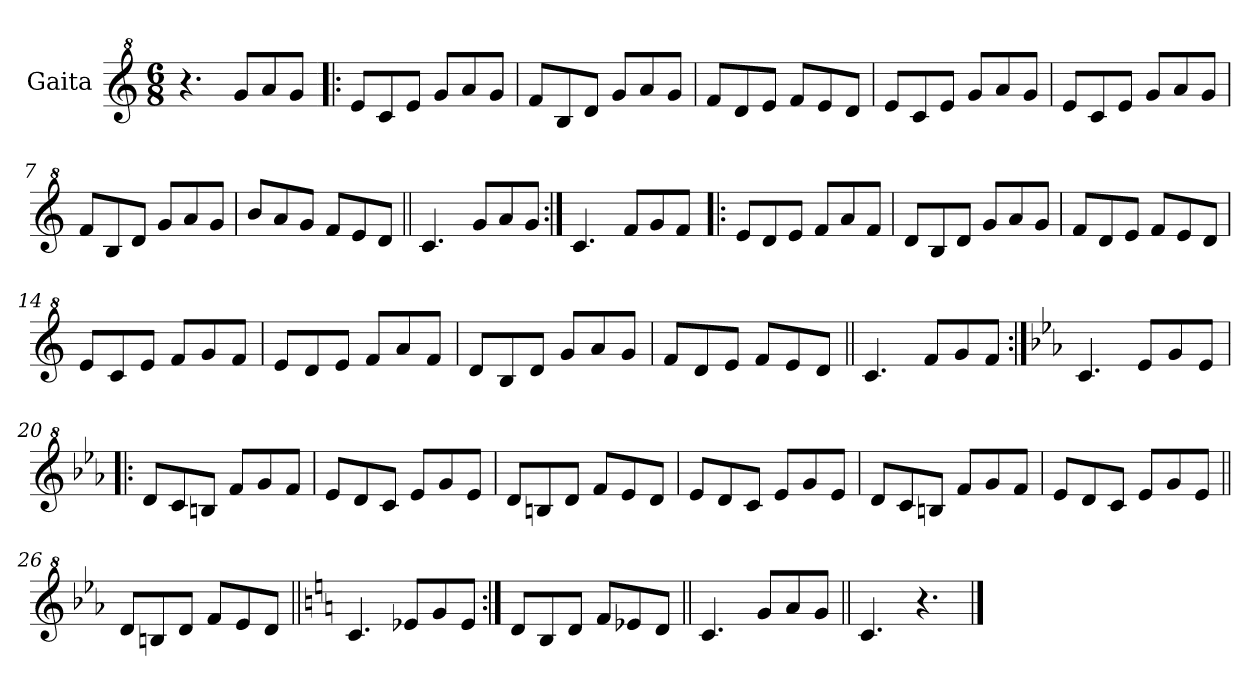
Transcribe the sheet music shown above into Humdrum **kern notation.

**kern
*part1
*staff1
*I"Gaita
*clefG^2
*k[]
*M6/8
*MM180
=1
4.r
8gg/L
8aa/
8gg/J
=2!|:
8ee/L
8cc/
8ee/J
8gg/L
8aa/
8gg/J
=3
8ff/L
8b/
8dd/J
8gg/L
8aa/
8gg/J
=4
8ff/L
8dd/
8ee/J
8ff/L
8ee/
8dd/J
=5
8ee/L
8cc/
8ee/J
8gg/L
8aa/
8gg/J
=6
8ee/L
8cc/
8ee/J
8gg/L
8aa/
8gg/J
=7
8ff/L
8b/
8dd/J
8gg/L
8aa/
8gg/J
!!LO:LB:g=z
=8
8bb/L
8aa/
8gg/J
8ff/L
8ee/
8dd/J
=9||
4.cc/
8gg/L
8aa/
8gg/J
=10:|!
4.cc/
8ff/L
8gg/
8ff/J
=11!|:
8ee/L
8dd/
8ee/J
8ff/L
8aa/
8ff/J
=12
8dd/L
8b/
8dd/J
8gg/L
8aa/
8gg/J
=13
8ff/L
8dd/
8ee/J
8ff/L
8ee/
8dd/J
=14
8ee/L
8cc/
8ee/J
8ff/L
8gg/
8ff/J
=15
8ee/L
8dd/
8ee/J
8ff/L
8aa/
8ff/J
!!LO:LB:g=z
=16
8dd/L
8b/
8dd/J
8gg/L
8aa/
8gg/J
=17
8ff/L
8dd/
8ee/J
8ff/L
8ee/
8dd/J
=18||
4.cc/
8ff/L
8gg/
8ff/J
=19:|!
*k[b-e-a-]
4.cc/
8ee-/L
8gg/
8ee-/J
=20!|:
8dd/L
8cc/
8bn/J
8ff/L
8gg/
8ff/J
=21
8ee-/L
8dd/
8cc/J
8ee-/L
8gg/
8ee-/J
=22
8dd/L
8bn/
8dd/J
8ff/L
8ee-/
8dd/J
!!LO:LB:g=z
=23
8ee-/L
8dd/
8cc/J
8ee-/L
8gg/
8ee-/J
=24
8dd/L
8cc/
8bn/J
8ff/L
8gg/
8ff/J
=25
8ee-/L
8dd/
8cc/J
8ee-/L
8gg/
8ee-/J
=26||
8dd/L
8bn/
8dd/J
8ff/L
8ee-/
8dd/J
=27||
*k[]
4.cc/
8ee-X/L
8gg/
8ee-/J
=28:|!
8dd/L
8b/
8dd/J
8ff/L
8ee-X/
8dd/J
!!LO:LB:g=z
=29||
4.cc/
8gg/L
8aa/
8gg/J
=30||
4.cc/
4.r
==
*-
